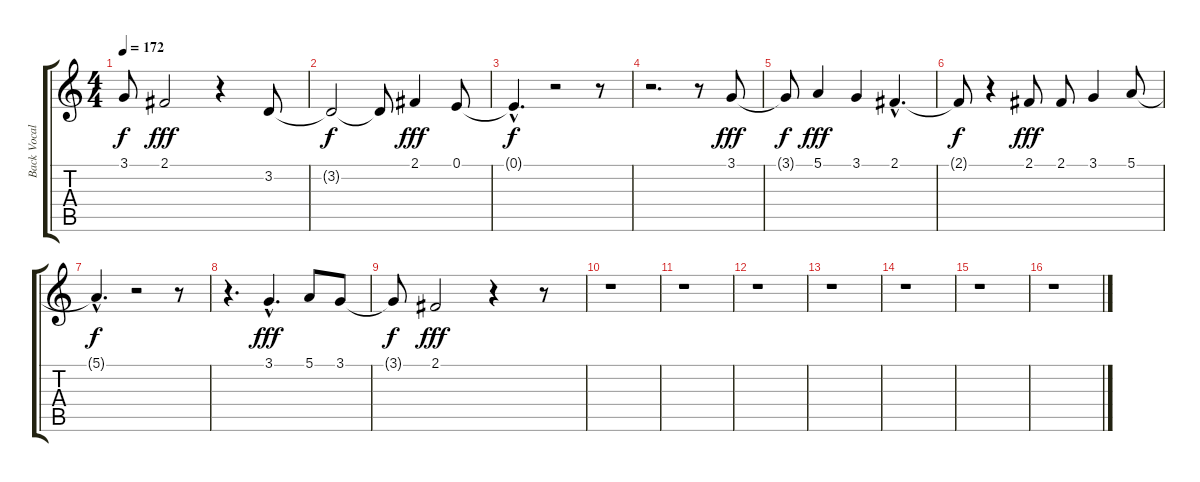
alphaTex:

\track ("Back Vocals" "Back Vocal") {instrument violin}
\staff {score tabs}
\tuning (E4 B3 G3 D3 A2 E2) {hide}
\ts (4 4)
\tempo 172
\clef g2
\ks c
3.1{t}.8{dy f} 2.1.2{dy fff} r.4 3.2.8 |
3.2{t}.2{dy f} 3.2{t}.8 2.1.4{dy fff} 0.1.8 |
0.1{hac t}.4{d dy f} r.2 r.8 |
r.2{d} r.8 3.1.8{dy fff} |
3.1{t}.8{dy f} 5.1.4{dy fff} 3.1.4 2.1{hac}.4{d} |
2.1{t}.8{dy f} r.4 2.1.8{dy fff} 2.1.8 3.1.4 5.1.8 |
5.1{hac t}.4{d dy f} r.2 r.8 |
r.4{d} 3.1{hac}.4{d dy fff} 5.1.8 3.1.8 |
3.1{t}.8{dy f} 2.1.2{dy fff} r.4 r.8 |
r.1 |
r.1 |
r.1 |
r.1 |
r.1 |
r.1 |
r.1
